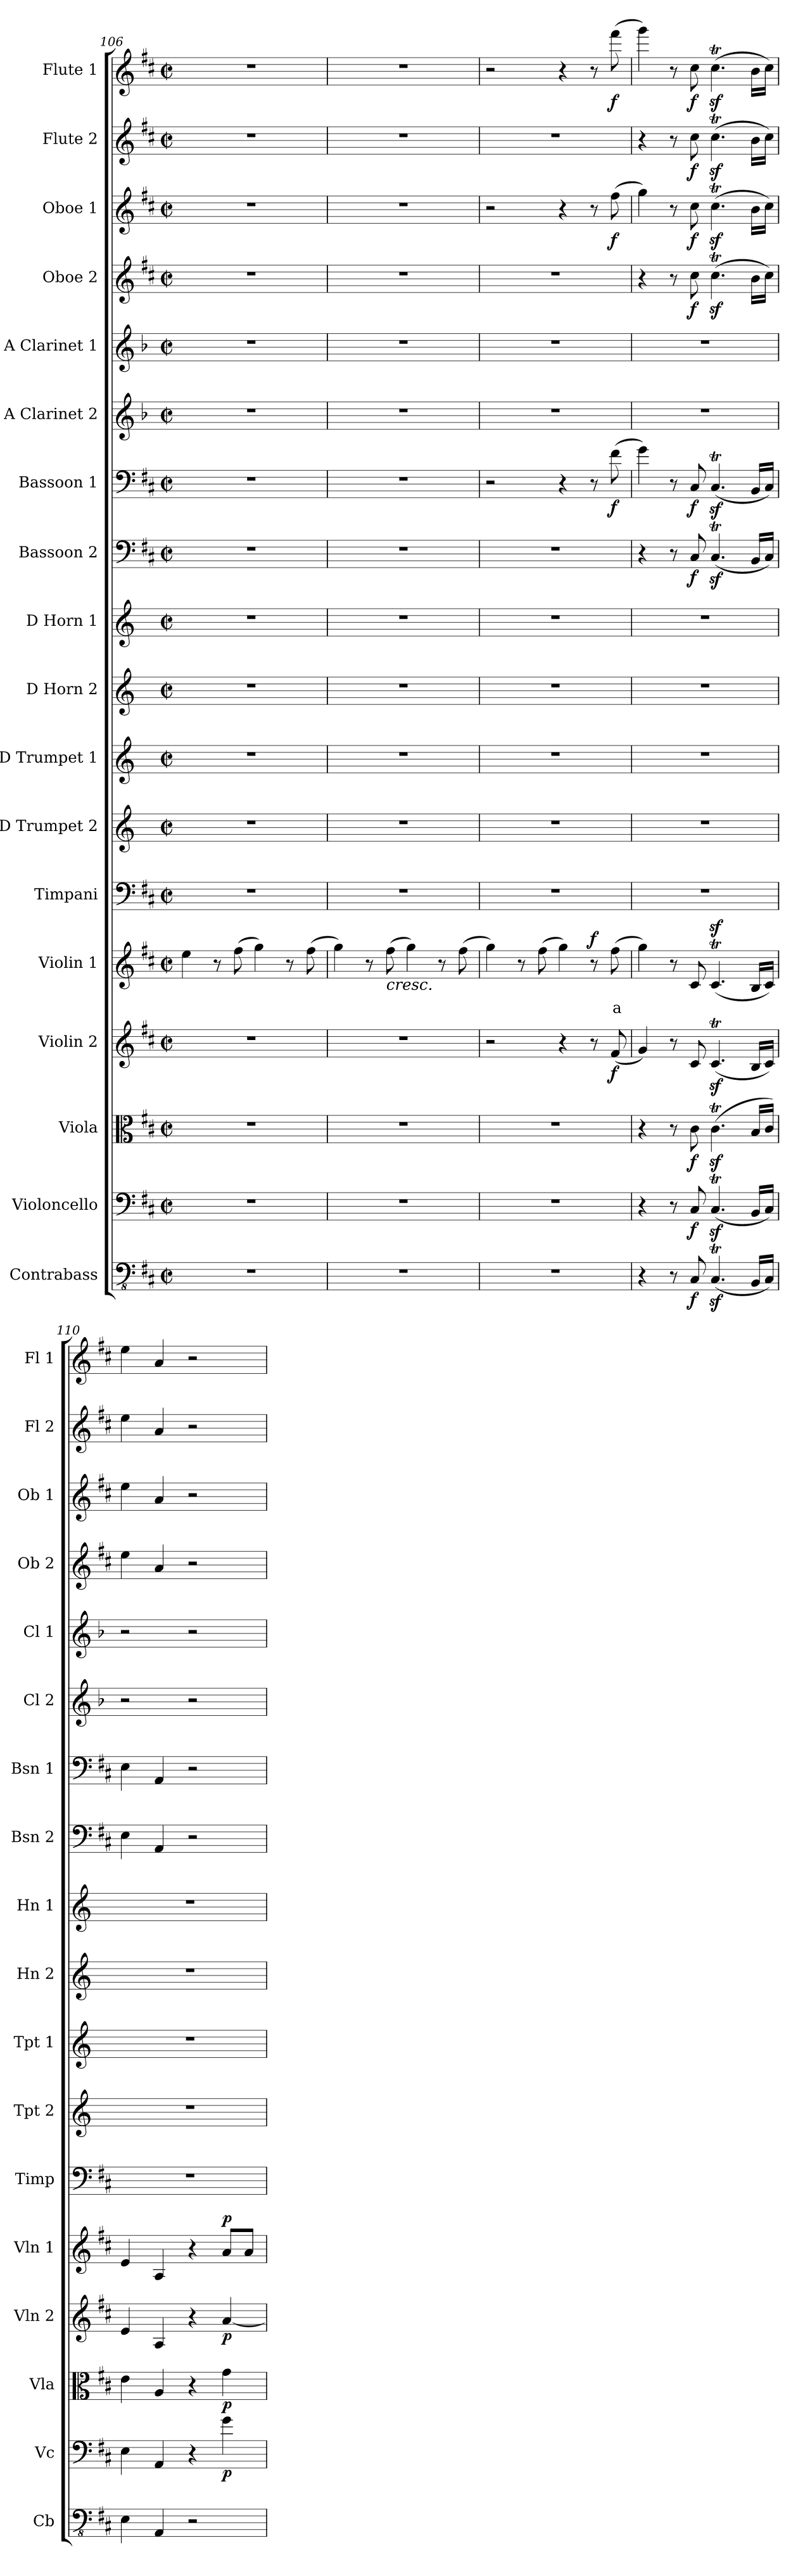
**kern	**dynam	**kern	**dynam	**kern	**dynam	**kern	**dynam	**kern	**text	**dynam	**kern	**kern	**kern	**kern	**kern	**kern	**dynam	**kern	**dynam	**kern	**kern	**kern	**dynam	**kern	**dynam	**kern	**dynam	**kern	**dynam
*part18	*part18	*part17	*part17	*part16	*part16	*part15	*part15	*part14	*part14	*part14	*part13	*part12	*part11	*part10	*part9	*part8	*part8	*part7	*part7	*part6	*part5	*part4	*part4	*part3	*part3	*part2	*part2	*part1	*part1
*staff18	*staff18	*staff17	*staff17	*staff16	*staff16	*staff15	*staff15	*staff14	*staff14	*staff14	*staff13	*staff12	*staff11	*staff10	*staff9	*staff8	*staff8	*staff7	*staff7	*staff6	*staff5	*staff4	*staff4	*staff3	*staff3	*staff2	*staff2	*staff1	*staff1
*I"Contrabass	*	*I"Violoncello	*	*I"Viola	*	*I"Violin 2	*	*I"Violin 1	*	*	*I"Timpani	*I"D Trumpet 2	*I"D Trumpet 1	*I"D Horn 2	*I"D Horn 1	*I"Bassoon 2	*	*I"Bassoon 1	*	*I"A Clarinet 2	*I"A Clarinet 1	*I"Oboe 2	*	*I"Oboe 1	*	*I"Flute 2	*	*I"Flute 1	*
*I'Cb	*	*I'Vc	*	*I'Vla	*	*I'Vln 2	*	*I'Vln 1	*	*	*I'Timp	*I'Tpt 2	*I'Tpt 1	*I'Hn 2	*I'Hn 1	*I'Bsn 2	*	*I'Bsn 1	*	*I'Cl 2	*I'Cl 1	*I'Ob 2	*	*I'Ob 1	*	*I'Fl 2	*	*I'Fl 1	*
*clefFv4	*	*clefF4	*	*clefC3	*	*clefG2	*	*clefG2	*	*	*clefF4	*clefG2	*clefG2	*clefG2	*clefG2	*clefF4	*	*clefF4	*	*clefG2	*clefG2	*clefG2	*	*clefG2	*	*clefG2	*	*clefG2	*
*	*	*	*	*	*	*	*	*	*	*	*	*ITrd-1c-2	*ITrd-1c-2	*ITrd6c10	*ITrd6c10	*	*	*	*	*ITrd2c3	*ITrd2c3	*	*	*	*	*	*	*	*
*k[f#c#]	*	*k[f#c#]	*	*k[f#c#]	*	*k[f#c#]	*	*k[f#c#]	*	*	*k[f#c#]	*k[f#c#]	*k[f#c#]	*k[f#c#]	*k[f#c#]	*k[f#c#]	*	*k[f#c#]	*	*k[f#c#]	*k[f#c#]	*k[f#c#]	*	*k[f#c#]	*	*k[f#c#]	*	*k[f#c#]	*
*M2/2	*	*M2/2	*	*M2/2	*	*M2/2	*	*M2/2	*	*	*M2/2	*M2/2	*M2/2	*M2/2	*M2/2	*M2/2	*	*M2/2	*	*M2/2	*M2/2	*M2/2	*	*M2/2	*	*M2/2	*	*M2/2	*
*met(c|)	*	*met(c|)	*	*met(c|)	*	*met(c|)	*	*met(c|)	*	*	*met(c|)	*met(c|)	*met(c|)	*met(c|)	*met(c|)	*met(c|)	*	*met(c|)	*	*met(c|)	*met(c|)	*met(c|)	*	*met(c|)	*	*met(c|)	*	*met(c|)	*
=106	=106	=106	=106	=106	=106	=106	=106	=106	=106	=106	=106	=106	=106	=106	=106	=106	=106	=106	=106	=106	=106	=106	=106	=106	=106	=106	=106	=106	=106
1r	.	1r	.	1r	.	1r	.	4ee\	.	.	1r	1r	1r	1r	1r	1r	.	1r	.	1r	1r	1r	.	1r	.	1r	.	1r	.
.	.	.	.	.	.	.	.	8r	.	.	.	.	.	.	.	.	.	.	.	.	.	.	.	.	.	.	.	.	.
.	.	.	.	.	.	.	.	(8ff#\	.	.	.	.	.	.	.	.	.	.	.	.	.	.	.	.	.	.	.	.	.
.	.	.	.	.	.	.	.	4gg\)	.	.	.	.	.	.	.	.	.	.	.	.	.	.	.	.	.	.	.	.	.
.	.	.	.	.	.	.	.	8r	.	.	.	.	.	.	.	.	.	.	.	.	.	.	.	.	.	.	.	.	.
.	.	.	.	.	.	.	.	(8ff#\	.	.	.	.	.	.	.	.	.	.	.	.	.	.	.	.	.	.	.	.	.
=107	=107	=107	=107	=107	=107	=107	=107	=107	=107	=107	=107	=107	=107	=107	=107	=107	=107	=107	=107	=107	=107	=107	=107	=107	=107	=107	=107	=107	=107
1r	.	1r	.	1r	.	1r	.	4gg\)	.	.	1r	1r	1r	1r	1r	1r	.	1r	.	1r	1r	1r	.	1r	.	1r	.	1r	.
.	.	.	.	.	.	.	.	8r	.	.	.	.	.	.	.	.	.	.	.	.	.	.	.	.	.	.	.	.	.
!	!	!	!	!	!	!	!	!LO:TX:b:i:t=cresc.	!	!	!	!	!	!	!	!	!	!	!	!	!	!	!	!	!	!	!	!	!
.	.	.	.	.	.	.	.	(8ff#\	.	.	.	.	.	.	.	.	.	.	.	.	.	.	.	.	.	.	.	.	.
.	.	.	.	.	.	.	.	4gg\)	.	.	.	.	.	.	.	.	.	.	.	.	.	.	.	.	.	.	.	.	.
.	.	.	.	.	.	.	.	8r	.	.	.	.	.	.	.	.	.	.	.	.	.	.	.	.	.	.	.	.	.
.	.	.	.	.	.	.	.	(8ff#\	.	.	.	.	.	.	.	.	.	.	.	.	.	.	.	.	.	.	.	.	.
=108	=108	=108	=108	=108	=108	=108	=108	=108	=108	=108	=108	=108	=108	=108	=108	=108	=108	=108	=108	=108	=108	=108	=108	=108	=108	=108	=108	=108	=108
1r	.	1r	.	1r	.	2r	.	4gg\)	.	.	1r	1r	1r	1r	1r	1r	.	2r	.	1r	1r	1r	.	2r	.	1r	.	2r	.
.	.	.	.	.	.	.	.	8r	.	.	.	.	.	.	.	.	.	.	.	.	.	.	.	.	.	.	.	.	.
.	.	.	.	.	.	.	.	(8ff#\	.	.	.	.	.	.	.	.	.	.	.	.	.	.	.	.	.	.	.	.	.
.	.	.	.	.	.	4r	.	4gg\)	.	.	.	.	.	.	.	.	.	4r	.	.	.	.	.	4r	.	.	.	4r	.
!	!	!	!	!	!	!	!	!	!	!LO:DY:b	!	!	!	!	!	!	!	!	!	!	!	!	!	!	!	!	!	!	!
.	.	.	.	.	.	8r	.	8r	.	f	.	.	.	.	.	.	.	8r	.	.	.	.	.	8r	.	.	.	8r	.
!	!	!	!	!	!	!	!LO:DY:b	!	!LO:LY:b:color=#FF0000	!	!	!	!	!	!	!	!	!	!LO:DY:b	!	!	!	!	!	!LO:DY:b	!	!	!	!LO:DY:b
.	.	.	.	.	.	(8f#/	f	(8ff#\	a	.	.	.	.	.	.	.	.	(8f#\	f	.	.	.	.	(8ff#\	f	.	.	(8fff#\	f
=109	=109	=109	=109	=109	=109	=109	=109	=109	=109	=109	=109	=109	=109	=109	=109	=109	=109	=109	=109	=109	=109	=109	=109	=109	=109	=109	=109	=109	=109
4r	.	4r	.	4r	.	4g/)	.	4gg\)	.	.	1r	1r	1r	1r	1r	4r	.	4g\)	.	1r	1r	4r	.	4gg\)	.	4r	.	4ggg\)	.
8r	.	8r	.	8r	.	8r	.	8r	.	.	.	.	.	.	.	8r	.	8r	.	.	.	8r	.	8r	.	8r	.	8r	.
!	!LO:DY:b	!	!LO:DY:b	!	!LO:DY:b	!	!	!	!	!	!	!	!	!	!	!	!LO:DY:b	!	!LO:DY:b	!	!	!	!LO:DY:b	!	!LO:DY:b	!	!LO:DY:b	!	!LO:DY:b
8CC#/	f	8C#/	f	8c#\	f	8c#/	.	8c#/	.	.	.	.	.	.	.	8C#/	f	8C#/	f	.	.	8cc#\	f	8cc#\	f	8cc#\	f	8cc#\	f
(4.CC#z<t/	.	(4.C#z<t/	.	(4.c#z<t\	.	(4.c#z<t/	.	(4.c#z<t/	.	.	.	.	.	.	.	(4.C#z<t/	.	(4.C#z<t/	.	.	.	(4.cc#z<t\	.	(4.cc#z<t\	.	(4.cc#z<t\	.	(4.cc#z<t\	.
16BBB/LL	.	16BB/LL	.	16B/LL	.	16B/LL	.	16B/LL	.	.	.	.	.	.	.	16BB/LL	.	16BB/LL	.	.	.	16b\LL	.	16b\LL	.	16b\LL	.	16b\LL	.
16CC#/JJ)	.	16C#/JJ)	.	16c#/JJ)	.	16c#/JJ)	.	16c#/JJ)	.	.	.	.	.	.	.	16C#/JJ)	.	16C#/JJ)	.	.	.	16cc#\JJ)	.	16cc#\JJ)	.	16cc#\JJ)	.	16cc#\JJ)	.
!!LO:PB:g=z
=110	=110	=110	=110	=110	=110	=110	=110	=110	=110	=110	=110	=110	=110	=110	=110	=110	=110	=110	=110	=110	=110	=110	=110	=110	=110	=110	=110	=110	=110
4EE\	.	4E\	.	4e\	.	4e/	.	4e/	.	.	1r	1r	1r	1r	1r	4E\	.	4E\	.	2r	2r	4ee\	.	4ee\	.	4ee\	.	4ee\	.
4AAA/	.	4AA/	.	4A/	.	4A/	.	4A/	.	.	.	.	.	.	.	4AA/	.	4AA/	.	.	.	4a/	.	4a/	.	4a/	.	4a/	.
2r	.	4r	.	4r	.	4r	.	4r	.	.	.	.	.	.	.	2r	.	2r	.	2r	2r	2r	.	2r	.	2r	.	2r	.
!	!	!	!LO:DY:b	!	!LO:DY:b	!	!LO:DY:b	!	!	!LO:DY:b	!	!	!	!	!	!	!	!	!	!	!	!	!	!	!	!	!	!	!
.	.	4g\	p	4g\	p	[4a/	p	8a/L	.	p	.	.	.	.	.	.	.	.	.	.	.	.	.	.	.	.	.	.	.
.	.	.	.	.	.	.	.	8a/J	.	.	.	.	.	.	.	.	.	.	.	.	.	.	.	.	.	.	.	.	.
=	=	=	=	=	=	=	=	=	=	=	=	=	=	=	=	=	=	=	=	=	=	=	=	=	=	=	=	=	=
*-	*-	*-	*-	*-	*-	*-	*-	*-	*-	*-	*-	*-	*-	*-	*-	*-	*-	*-	*-	*-	*-	*-	*-	*-	*-	*-	*-	*-	*-
